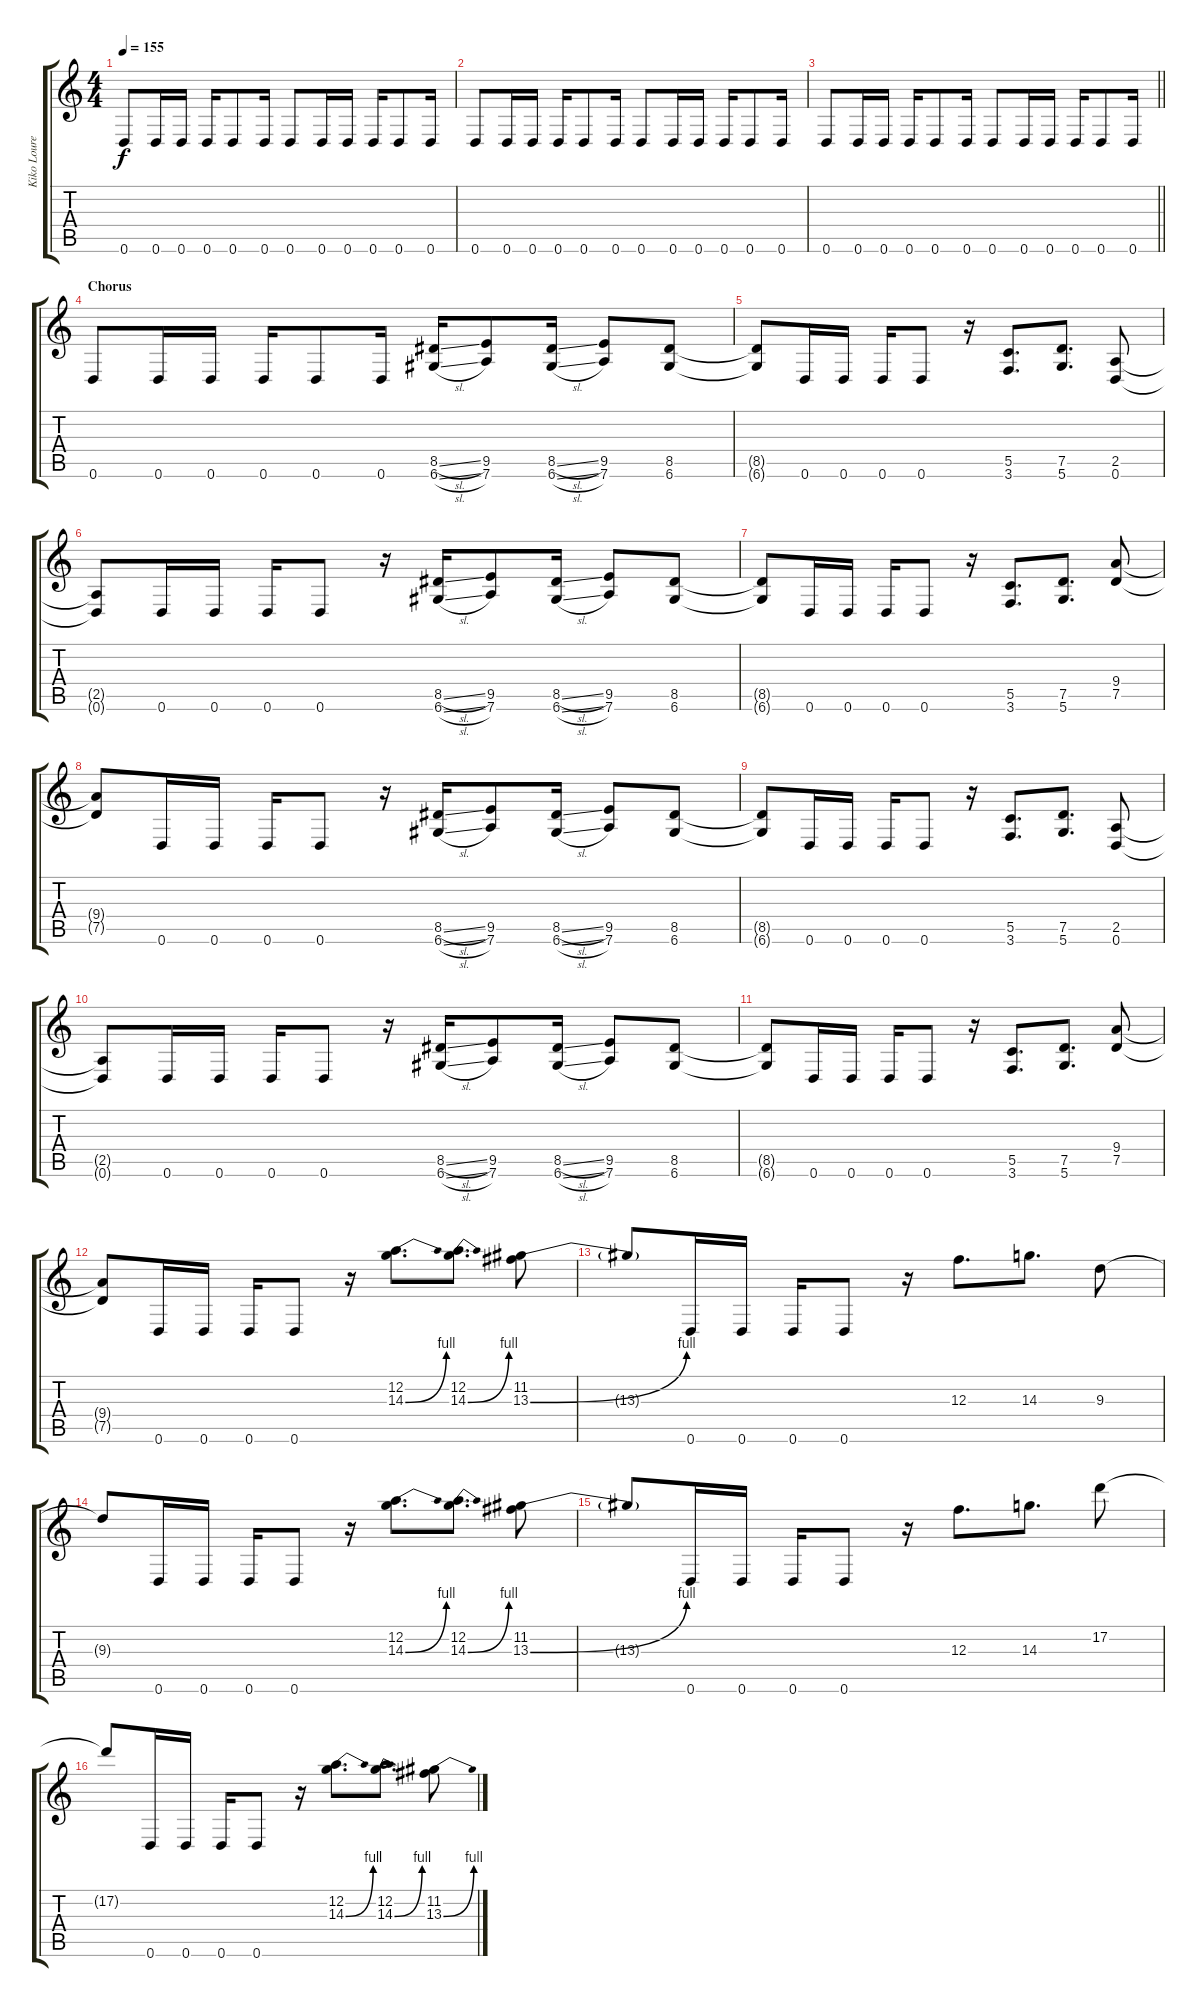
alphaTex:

\track ("Kiko Loureiro" "Kiko Loure") {instrument distortionguitar}
\staff {score tabs}
\tuning (D4 A3 F3 C3 G2 D2) {hide}
\ts (4 4)
\tempo 155
\clef g2
\ks c
0.6.8{dy f} 0.6.16 0.6.16 0.6.16 0.6.8 0.6.16 0.6.8 0.6.16 0.6.16 0.6.16 0.6.8 0.6.16 |
0.6.8 0.6.16 0.6.16 0.6.16 0.6.8 0.6.16 0.6.8 0.6.16 0.6.16 0.6.16 0.6.8 0.6.16 |
\barLineRight lightlight
0.6.8 0.6.16 0.6.16 0.6.16 0.6.8 0.6.16 0.6.8 0.6.16 0.6.16 0.6.16 0.6.8 0.6.16 |
\section ("" "Chorus")
0.6.8 0.6.16 0.6.16 0.6.16 0.6.8 0.6.16 (8.5{sl} 6.6{sl}).16 (9.5 7.6).8 (8.5{sl} 6.6{sl}).16 (9.5 7.6).8 (8.5 6.6).8 |
(8.5{t} 6.6{t}).8 0.6.16 0.6.16 0.6.16 0.6.8 r.16 (5.5 3.6).8{d} (7.5 5.6).8{d} (2.5 0.6).8 |
(2.5{t} 0.6{t}).8 0.6.16 0.6.16 0.6.16 0.6.8 r.16 (8.5{sl} 6.6{sl}).16 (9.5 7.6).8 (8.5{sl} 6.6{sl}).16 (9.5 7.6).8 (8.5 6.6).8 |
(8.5{t} 6.6{t}).8 0.6.16 0.6.16 0.6.16 0.6.8 r.16 (5.5 3.6).8{d} (7.5 5.6).8{d} (9.4 7.5).8 |
(9.4{t} 7.5{t}).8 0.6.16 0.6.16 0.6.16 0.6.8 r.16 (8.5{sl} 6.6{sl}).16 (9.5 7.6).8 (8.5{sl} 6.6{sl}).16 (9.5 7.6).8 (8.5 6.6).8 |
(8.5{t} 6.6{t}).8 0.6.16 0.6.16 0.6.16 0.6.8 r.16 (5.5 3.6).8{d} (7.5 5.6).8{d} (2.5 0.6).8 |
(2.5{t} 0.6{t}).8 0.6.16 0.6.16 0.6.16 0.6.8 r.16 (8.5{sl} 6.6{sl}).16 (9.5 7.6).8 (8.5{sl} 6.6{sl}).16 (9.5 7.6).8 (8.5 6.6).8 |
(8.5{t} 6.6{t}).8 0.6.16 0.6.16 0.6.16 0.6.8 r.16 (5.5 3.6).8{d} (7.5 5.6).8{d} (9.4 7.5).8 |
(9.4{t} 7.5{t}).8 0.6.16 0.6.16 0.6.16 0.6.8 r.16 (12.2 14.3{be (bend 0 0 60 4)}).8{d} (12.2 14.3{be (bend 0 0 60 4)}).8{d} (11.2 13.3{be (bend 0 0 60 4)}).8 |
13.3{t}.8 0.6.16 0.6.16 0.6.16 0.6.8 r.16 12.3.8{d} 14.3.8{d} 9.3.8 |
9.3{t}.8 0.6.16 0.6.16 0.6.16 0.6.8 r.16 (12.2 14.3{be (bend 0 0 60 4)}).8{d} (12.2 14.3{be (bend 0 0 60 4)}).8{d} (11.2 13.3{be (bend 0 0 60 4)}).8 |
13.3{t}.8 0.6.16 0.6.16 0.6.16 0.6.8 r.16 12.3.8{d} 14.3.8{d} 17.2.8 |
17.2{t}.8 0.6.16 0.6.16 0.6.16 0.6.8 r.16 (12.2 14.3{be (bend 0 0 60 4)}).8{d} (12.2 14.3{be (bend 0 0 60 4)}).8{d} (11.2 13.3{be (bend 0 0 60 4)}).8
